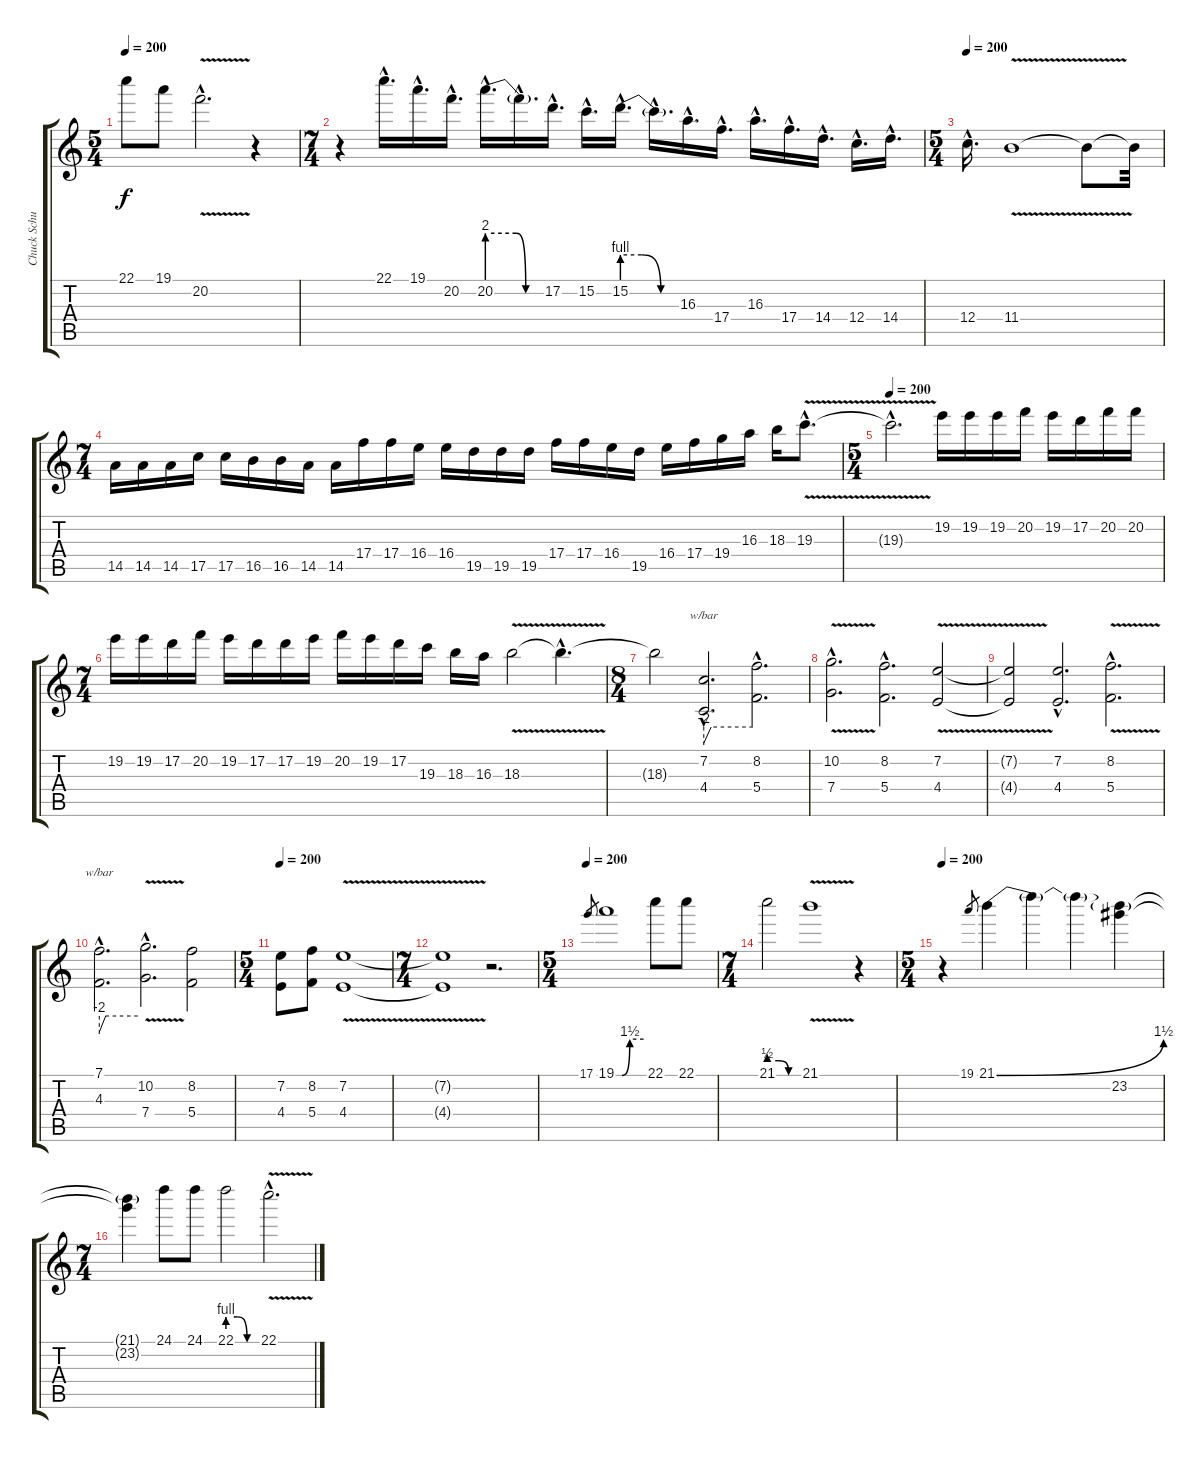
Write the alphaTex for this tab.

\track ("Chuck Schuldiner" "Chuck Schu") {instrument distortionguitar}
\staff {score tabs}
\tuning (D4 A3 F3 C3 G2 D2) {hide}
\ts (5 4)
\tempo 200
\clef g2
\ks c
22.1.8{dy f} 19.1.8 20.2{v hac}.2{d} r.4 |
\ts (7 4)
r.4 22.1{hac}.16{d} 19.1{hac}.16{d} 20.2{hac}.16{d} 20.2{be (custom 0 8 30 8 40 0 60 0) hac}.16{d} 20.2{hac t}.16{d} 17.2{hac}.16{d} 15.2{hac}.16{d} 15.2{be (custom 0 4 20 4 40 0 60 0) hac}.16{d} 15.2{hac t}.16{d} 16.3{hac}.16{d} 17.4{hac}.16{d} 16.3{hac}.16{d} 17.4{hac}.16{d} 14.4{hac}.16{d} 12.4{hac}.16{d} 14.4{hac}.16{d} |
\ts (5 4)
\tempo 200
12.4{hac}.16{d} 11.4{v}.1 11.4{t}.8 11.4{t}.32 |
\ts (7 4)
14.5.16 14.5.16 14.5.16 17.5.16 17.5.16 16.5.16 16.5.16 14.5.16 14.5.16 17.4.16 17.4.16 16.4.16 16.4.16 19.5.16 19.5.16 19.5.16 17.4.16 17.4.16 16.4.16 19.5.16 16.4.16 17.4.16 19.4.16 16.3.16 18.3.16 19.3{v hac}.8{d} |
\ts (5 4)
\tempo 200
19.3{hac t}.2{d} 19.2.16 19.2.16 19.2.16 20.2.16 19.2.16 17.2.16 20.2.16 20.2.16 |
\ts (7 4)
19.2.16 19.2.16 17.2.16 20.2.16 19.2.16 17.2.16 17.2.16 19.2.16 20.2.16 19.2.16 17.2.16 19.3.16 18.3.16 16.3.16 18.3{v}.2 18.3{hac t}.4{d} |
\ts (8 4)
18.3{t}.2 (7.2{hac} 4.4{hac}).2{d tbe (custom default 0 -8 9 0 60 0)} (8.2{hac} 5.4{hac}).2{d} |
(10.2{v hac} 7.4{v hac}).2{d} (8.2{hac} 5.4{hac}).2{d} (7.2{v} 4.4{v}).2 |
(7.2{t} 4.4{t}).2 (7.2{hac} 4.4{hac}).2{d} (8.2{v hac} 5.4{v hac}).2{d} |
(7.1{hac} 4.3{hac}).2{d tbe (custom default 0 -8 10 0 60 0)} (10.2{v hac} 7.4{v hac}).2{d} (8.2 5.4).2 |
\ts (5 4)
\tempo 200
(7.2 4.4).8 (8.2 5.4).8 (7.2{v} 4.4{v}).1 |
\ts (7 4)
(7.2{t} 4.4{t}).1 r.2{d} |
\ts (5 4)
\tempo 200
17.1.8{gr} 19.1{be (custom 0 0 13 0 30 6 60 6)}.1 22.1.8 22.1.8 |
\ts (7 4)
21.1{be (custom 0 2 20 2 40 0 60 0)}.2 21.1{v}.1 r.4 |
\ts (5 4)
\tempo 200
r.4 19.1.8{gr} 21.1{be (bend 0 0 60 6)}.4 21.1{t}.4 21.1{t}.4 (21.1{t} 23.2).4 |
\ts (7 4)
(21.1{t} 23.2{t}).4 24.1.8 24.1.8 22.1{be (custom 0 4 20 4 40 0 60 0)}.2 22.1{v hac}.2{d}
